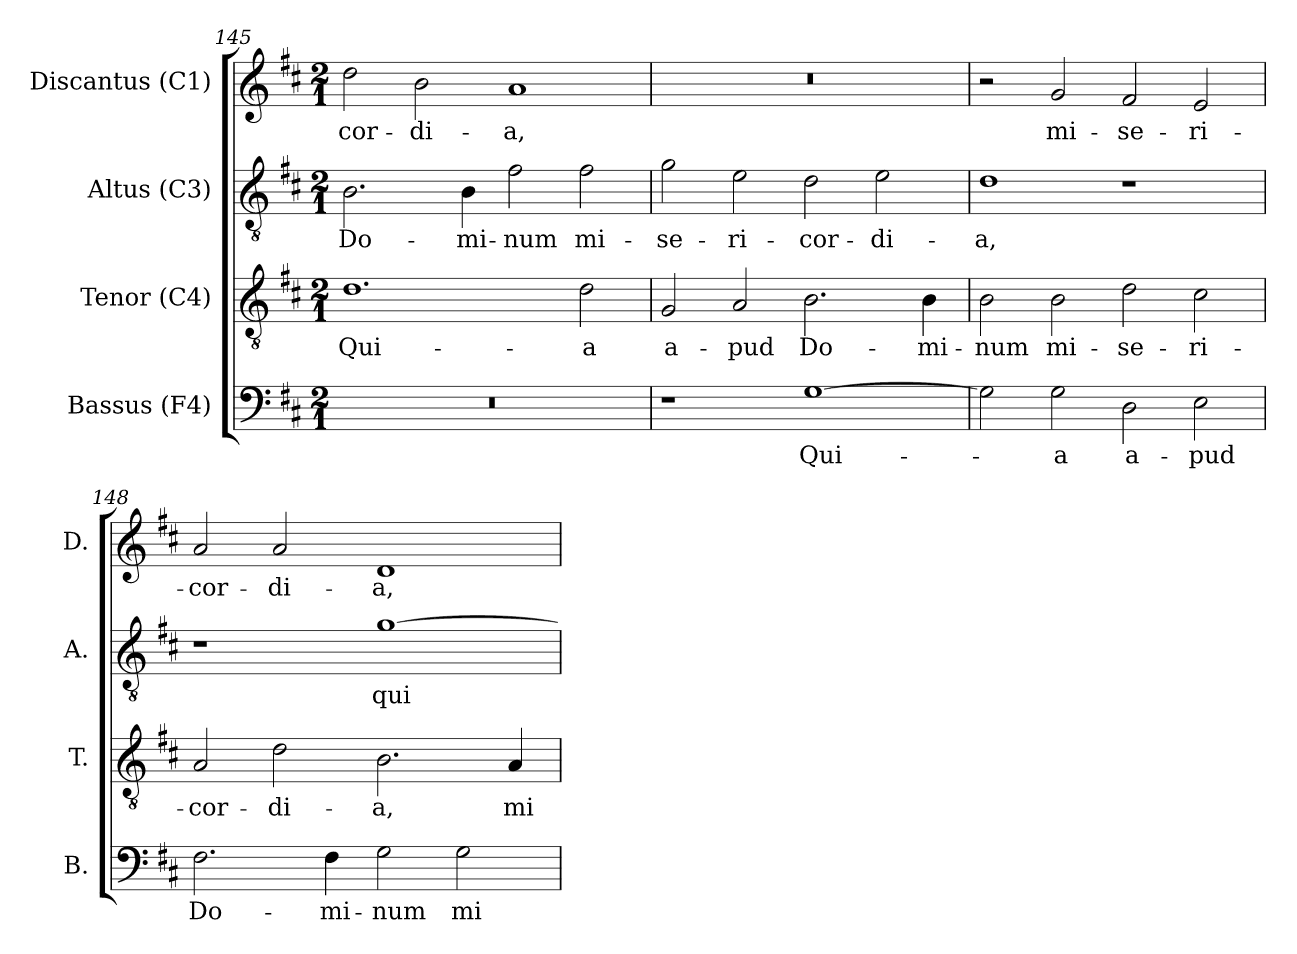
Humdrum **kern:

**kern	**text	**kern	**text	**kern	**text	**kern	**text
*part4	*part4	*part3	*part3	*part2	*part2	*part1	*part1
*staff4	*staff4	*staff3	*staff3	*staff2	*staff2	*staff1	*staff1
*I"Bassus (F4)	*	*I"Tenor (C4)	*	*I"Altus (C3)	*	*I"Discantus (C1)	*
*I'B.	*	*I'T.	*	*I'A.	*	*I'D.	*
*clefF4	*	*clefGv2	*	*clefGv2	*	*clefG2	*
*	*	*ITrd7c12	*	*ITrd7c12	*	*	*
*k[f#c#]	*	*k[f#c#]	*	*k[f#c#]	*	*k[f#c#]	*
*D:	*	*D:	*	*D:	*	*D:	*
*M2/1	*	*M2/1	*	*M2/1	*	*M2/1	*
=145	=145	=145	=145	=145	=145	=145	=145
!LO:N:vis=1	!	!	!	!	!	!	!
!	!	!	!LO:LY:b:color=#000000	!	!	!	!
!	!	!	!	!	!LO:LY:b:color=#000000	!	!
!	!	!	!	!	!	!	!LO:LY:b:color=#000000
0r	.	1.Di	Qui-	2.BBi\	Do-	2ddi\	-cor-
!	!	!	!	!	!	!	!LO:LY:b:color=#000000
.	.	.	.	.	.	2bi\	-di-
!	!	!	!	!	!LO:LY:b:color=#000000	!	!
.	.	.	.	4BBi\	-mi-	.	.
!	!	!	!	!	!LO:LY:b:color=#000000	!	!
!	!	!	!	!	!	!	!LO:LY:b:color=#000000
.	.	.	.	2F#i\	-num	1ai	-a,
!	!	!	!LO:LY:b:color=#000000	!	!	!	!
!	!	!	!	!	!LO:LY:b:color=#000000	!	!
.	.	2Di\	-a	2F#i\	mi-	.	.
=146	=146	=146	=146	=146	=146	=146	=146
!	!	!	!LO:LY:b:color=#000000	!	!	!	!
!	!	!	!	!	!LO:LY:b:color=#000000	!LO:N:vis=1	!
1r	.	2GGi/	a-	2Gi\	-se-	0r	.
!	!	!	!LO:LY:b:color=#000000	!	!	!	!
!	!	!	!	!	!LO:LY:b:color=#000000	!	!
.	.	2AAi/	-pud	2Ei\	-ri-	.	.
!	!LO:LY:b:color=#000000	!	!	!	!	!	!
!	!	!	!LO:LY:b:color=#000000	!	!	!	!
!	!	!	!	!	!LO:LY:b:color=#000000	!	!
[1Gi	Qui-	2.BBi\	Do-	2Di\	-cor-	.	.
!	!	!	!	!	!LO:LY:b:color=#000000	!	!
.	.	.	.	2Ei\	-di-	.	.
!	!	!	!LO:LY:b:color=#000000	!	!	!	!
.	.	4BBi\	-mi-	.	.	.	.
!!LO:LB:g=z
=147	=147	=147	=147	=147	=147	=147	=147
!	!	!	!LO:LY:b:color=#000000	!	!	!	!
!	!	!	!	!	!LO:LY:b:color=#000000	!	!
2Gi\]	.	2BBi\	-num	1Di	-a,	2r	.
!	!LO:LY:b:color=#000000	!	!	!	!	!	!
!	!	!	!LO:LY:b:color=#000000	!	!	!	!
!	!	!	!	!	!	!	!LO:LY:b:color=#000000
2Gi\	-a	2BBi\	mi-	.	.	2gi/	mi-
!	!LO:LY:b:color=#000000	!	!	!	!	!	!
!	!	!	!LO:LY:b:color=#000000	!	!	!	!
!	!	!	!	!	!	!	!LO:LY:b:color=#000000
2Di\	a-	2Di\	-se-	1r	.	2f#i/	-se-
!	!LO:LY:b:color=#000000	!	!	!	!	!	!
!	!	!	!LO:LY:b:color=#000000	!	!	!	!
!	!	!	!	!	!	!	!LO:LY:b:color=#000000
2Ei\	-pud	2C#i\	-ri-	.	.	2ei/	-ri-
=148	=148	=148	=148	=148	=148	=148	=148
!	!LO:LY:b:color=#000000	!	!	!	!	!	!
!	!	!	!LO:LY:b:color=#000000	!	!	!	!
!	!	!	!	!	!	!	!LO:LY:b:color=#000000
2.F#i\	Do-	2AAi/	-cor-	1r	.	2ai/	-cor-
!	!	!	!LO:LY:b:color=#000000	!	!	!	!
!	!	!	!	!	!	!	!LO:LY:b:color=#000000
.	.	2Di\	-di-	.	.	2ai/	-di-
!	!LO:LY:b:color=#000000	!	!	!	!	!	!
4F#i\	-mi-	.	.	.	.	.	.
!	!LO:LY:b:color=#000000	!	!	!	!	!	!
!	!	!	!LO:LY:b:color=#000000	!	!	!	!
!	!	!	!	!	!LO:LY:b:color=#000000	!	!
!	!	!	!	!	!	!	!LO:LY:b:color=#000000
2Gi\	-num	2.BBi\	-a,	[1Gi	qui-	1di	-a,
!	!LO:LY:b:color=#000000	!	!	!	!	!	!
2Gi\	mi-	.	.	.	.	.	.
!	!	!	!LO:LY:b:color=#000000	!	!	!	!
.	.	4AAi/	mi-	.	.	.	.
=	=	=	=	=	=	=	=
*-	*-	*-	*-	*-	*-	*-	*-
